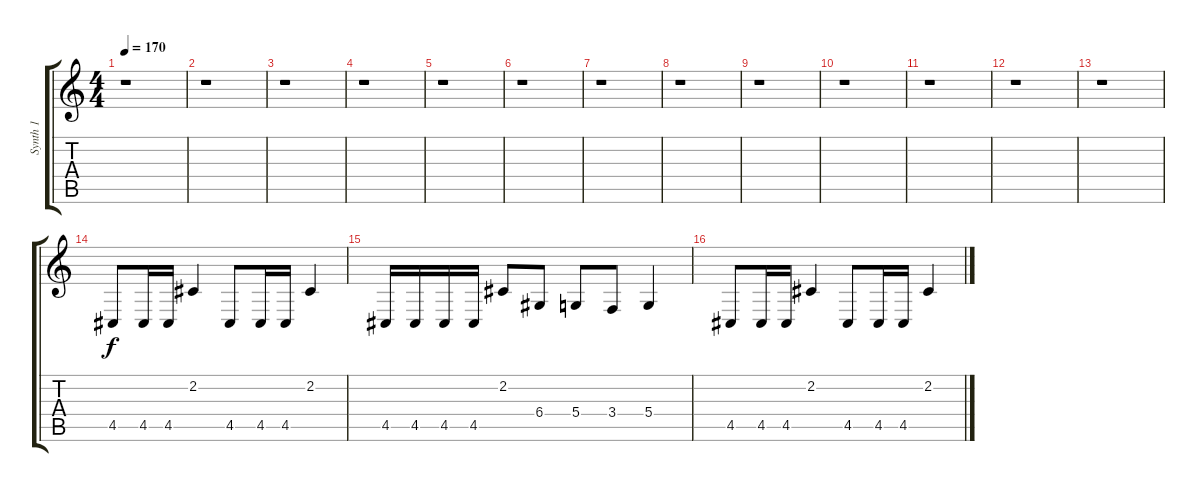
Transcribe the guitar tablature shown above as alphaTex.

\track ("Synth 1" "Synth 1") {instrument acousticgrandpiano}
\staff {score tabs}
\tuning (E4 B3 G3 D3 A2 E2) {hide}
\ts (4 4)
\tempo 170
\clef g2
\ks c
r.1{dy f} |
r.1 |
r.1 |
r.1 |
r.1 |
r.1 |
r.1 |
r.1 |
r.1 |
r.1 |
r.1 |
r.1 |
r.1 |
4.5.8 4.5.16 4.5.16 2.2.4 4.5.8 4.5.16 4.5.16 2.2.4 |
4.5.16 4.5.16 4.5.16 4.5.16 2.2.8 6.4.8 5.4.8 3.4.8 5.4.4 |
4.5.8 4.5.16 4.5.16 2.2.4 4.5.8 4.5.16 4.5.16 2.2.4
